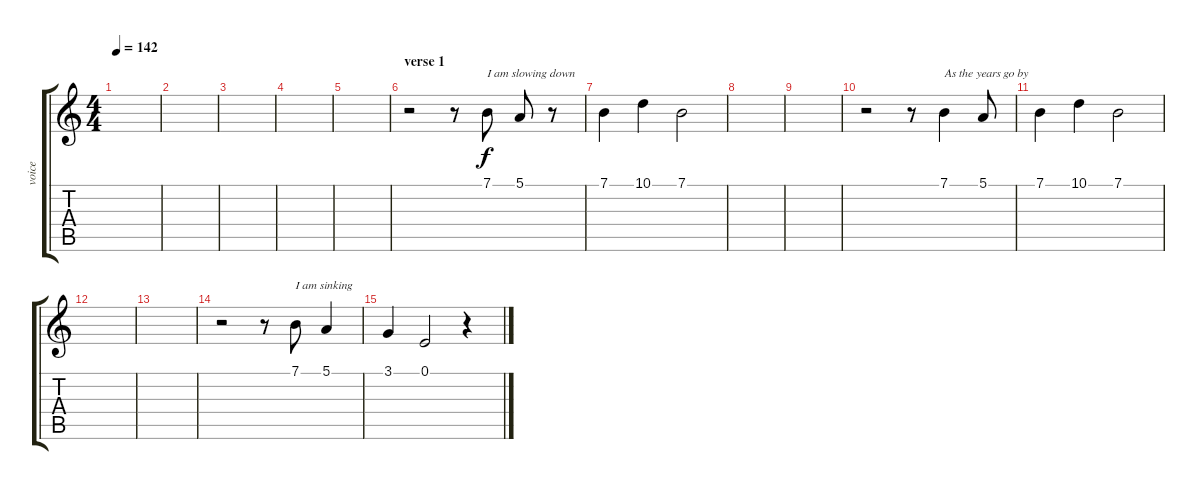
\track ("voice" "voice") {instrument pad1newage}
\staff {score tabs}
\tuning (E4 B3 G3 D3 A2 E2) {hide}
\ts (4 4)
\tempo 142
\clef g2
\ks c
|
|
|
|
|
\section ("" "verse 1")
r.2 r.8 7.1.8{txt "I am slowing down"} 5.1.8 r.8 |
7.1.4 10.1.4 7.1.2 |
|
|
r.2 r.8 7.1.4{txt "As the years go by"} 5.1.8 |
7.1.4 10.1.4 7.1.2 |
|
|
r.2 r.8 7.1.8{txt "I am sinking"} 5.1.4 |
3.1.4 0.1.2 r.4
